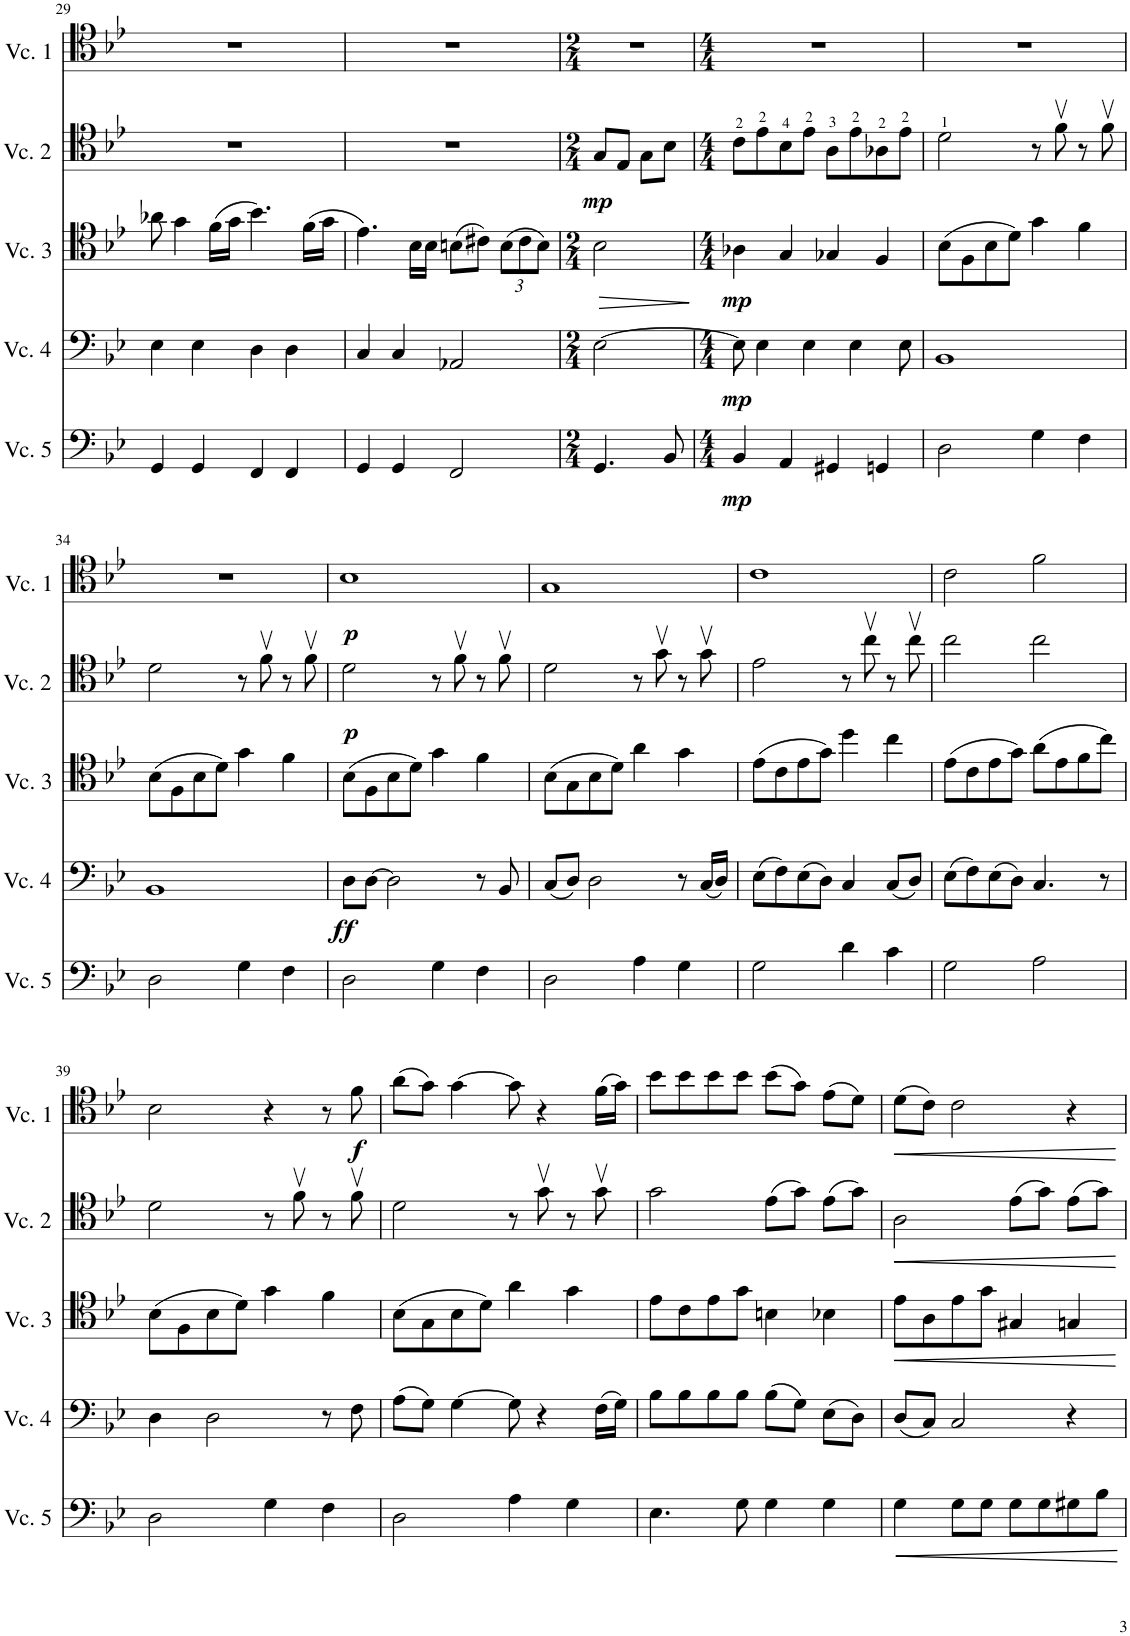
**kern	**dynam	**kern	**dynam	**kern	**dynam	**kern	**dynam	**kern	**dynam
*part5	*part5	*part4	*part4	*part3	*part3	*part2	*part2	*part1	*part1
*staff5	*staff5	*staff4	*staff4	*staff3	*staff3	*staff2	*staff2	*staff1	*staff1
*I"Cello 5	*	*I"Cello 4	*	*I"Cello 3	*	*I"Cello 2	*	*I"Cello 1	*
!!LO:PB:g=z
*clefF4	*	*clefF4	*	*clefC4	*	*clefC4	*	*clefC4	*
*k[b-e-]	*	*k[b-e-]	*	*k[b-e-]	*	*k[b-e-]	*	*k[b-e-]	*
*M4/4	*	*M4/4	*	*M4/4	*	*M4/4	*	*M4/4	*
=29	=29	=29	=29	=29	=29	=29	=29	=29	=29
4GG/	.	4E-\	.	8a-X\	.	1r	.	1r	.
.	.	.	.	4g\	.	.	.	.	.
4GG/	.	4E-\	.	.	.	.	.	.	.
.	.	.	.	(16f\LL	.	.	.	.	.
.	.	.	.	16g\JJ	.	.	.	.	.
4FF/	.	4D\	.	4.b-\)	.	.	.	.	.
4FF/	.	4D\	.	.	.	.	.	.	.
.	.	.	.	(16f\LL	.	.	.	.	.
.	.	.	.	16g\JJ	.	.	.	.	.
=30	=30	=30	=30	=30	=30	=30	=30	=30	=30
4GG/	.	4C/	.	4.e-\)	.	1r	.	1r	.
4GG/	.	4C/	.	.	.	.	.	.	.
.	.	.	.	16B-\LL	.	.	.	.	.
.	.	.	.	16B-\JJ	.	.	.	.	.
2FF/	.	2AA-X/	.	(8Bn\L	.	.	.	.	.
.	.	.	.	8c#X\J)	.	.	.	.	.
*	*	*	*	*Xbrackettup	*	*	*	*	*
.	.	.	.	(12B\L	.	.	.	.	.
.	.	.	.	12c#\	.	.	.	.	.
.	.	.	.	12B\J)	.	.	.	.	.
=31	=31	=31	=31	=31	=31	=31	=31	=31	=31
*M2/4	*	*M2/4	*	*M2/4	*	*M2/4	*	*M2/4	*
!	!	!	!	!	!LO:HP:b	!	!LO:DY:b	!	!
4.GG/	.	[2E-\	.	2B-\	>	8G/L	mp	2r	.
.	.	.	.	.	.	8E-/J	.	.	.
.	.	.	.	.	.	8G\L	.	.	.
8BB-/	.	.	.	.	.	8B-\J	.	.	.
.	.	.	.	.	]	.	.	.	.
=32	=32	=32	=32	=32	=32	=32	=32	=32	=32
*M4/4	*	*M4/4	*	*M4/4	*	*M4/4	*	*M4/4	*
!	!LO:DY:b	!	!LO:DY:b	!	!LO:DY:b	!	!	!	!
4BB-/	mp	8E-\]	mp	4A-X\	mp	8c\L	.	1r	.
.	.	4E-\	.	.	.	8e-\	.	.	.
4AA/	.	.	.	4G/	.	8B-\	.	.	.
.	.	4E-\	.	.	.	8e-\J	.	.	.
4GG#X/	.	.	.	4G-X/	.	8A\L	.	.	.
.	.	4E-\	.	.	.	8e-\	.	.	.
4GGn/	.	.	.	4F/	.	8A-X\	.	.	.
.	.	8E-\	.	.	.	8e-\J	.	.	.
=33	=33	=33	=33	=33	=33	=33	=33	=33	=33
2D\	.	1BB-	.	(8B-\L	.	2d\	.	1r	.
.	.	.	.	8F\	.	.	.	.	.
.	.	.	.	8B-\	.	.	.	.	.
.	.	.	.	8d\J)	.	.	.	.	.
4G\	.	.	.	4g\	.	8r	.	.	.
.	.	.	.	.	.	8fv\	.	.	.
4F\	.	.	.	4f\	.	8r	.	.	.
.	.	.	.	.	.	8fv\	.	.	.
!!LO:LB:g=z
=34	=34	=34	=34	=34	=34	=34	=34	=34	=34
2D\	.	1BB-	.	(8B-\L	.	2d\	.	1r	.
.	.	.	.	8F\	.	.	.	.	.
.	.	.	.	8B-\	.	.	.	.	.
.	.	.	.	8d\J)	.	.	.	.	.
4G\	.	.	.	4g\	.	8r	.	.	.
.	.	.	.	.	.	8fv\	.	.	.
4F\	.	.	.	4f\	.	8r	.	.	.
.	.	.	.	.	.	8fv\	.	.	.
=35	=35	=35	=35	=35	=35	=35	=35	=35	=35
!	!	!	!LO:DY:b	!	!	!	!LO:DY:b	!	!LO:DY:b
2D\	.	8D\L	ff	(8B-\L	.	2d\	p	1B-	p
.	.	[8D\J	.	8F\	.	.	.	.	.
.	.	2D\]	.	8B-\	.	.	.	.	.
.	.	.	.	8d\J)	.	.	.	.	.
4G\	.	.	.	4g\	.	8r	.	.	.
.	.	.	.	.	.	8fv\	.	.	.
4F\	.	8r	.	4f\	.	8r	.	.	.
.	.	8BB-/	.	.	.	8fv\	.	.	.
=36	=36	=36	=36	=36	=36	=36	=36	=36	=36
2D\	.	(8C/L	.	(8B-\L	.	2d\	.	1G	.
.	.	8D/J)	.	8G\	.	.	.	.	.
.	.	2D\	.	8B-\	.	.	.	.	.
.	.	.	.	8d\J)	.	.	.	.	.
4A\	.	.	.	4a\	.	8r	.	.	.
.	.	.	.	.	.	8gv\	.	.	.
4G\	.	8r	.	4g\	.	8r	.	.	.
.	.	(16C/LL	.	.	.	8gv\	.	.	.
.	.	16D/JJ)	.	.	.	.	.	.	.
=37	=37	=37	=37	=37	=37	=37	=37	=37	=37
2G\	.	(8E-\L	.	(8e-\L	.	2e-\	.	1c	.
.	.	8F\)	.	8c\	.	.	.	.	.
.	.	(8E-\	.	8e-\	.	.	.	.	.
.	.	8D\J)	.	8g\J)	.	.	.	.	.
4d\	.	4C/	.	4dd\	.	8r	.	.	.
.	.	.	.	.	.	8ccv\	.	.	.
4c\	.	(8C/L	.	4cc\	.	8r	.	.	.
.	.	8D/J)	.	.	.	8ccv\	.	.	.
=38	=38	=38	=38	=38	=38	=38	=38	=38	=38
2G\	.	(8E-\L	.	(8e-\L	.	2cc\	.	2c\	.
.	.	8F\)	.	8c\	.	.	.	.	.
.	.	(8E-\	.	8e-\	.	.	.	.	.
.	.	8D\J)	.	8g\J)	.	.	.	.	.
2A\	.	4.C/	.	(8a\L	.	2cc\	.	2f\	.
.	.	.	.	8e-\	.	.	.	.	.
.	.	.	.	8f\	.	.	.	.	.
.	.	8r	.	8cc\J)	.	.	.	.	.
!!LO:LB:g=z
=39	=39	=39	=39	=39	=39	=39	=39	=39	=39
2D\	.	4D\	.	(8B-\L	.	2d\	.	2B-\	.
.	.	.	.	8F\	.	.	.	.	.
.	.	2D\	.	8B-\	.	.	.	.	.
.	.	.	.	8d\J)	.	.	.	.	.
4G\	.	.	.	4g\	.	8r	.	4r	.
.	.	.	.	.	.	8fv\	.	.	.
4F\	.	8r	.	4f\	.	8r	.	8r	.
!	!	!	!	!	!	!	!	!	!LO:DY:b
.	.	8F\	.	.	.	8fv\	.	8f\	f
=40	=40	=40	=40	=40	=40	=40	=40	=40	=40
2D\	.	(8A\L	.	(8B-\L	.	2d\	.	(8a\L	.
.	.	8G\J)	.	8G\	.	.	.	8g\J)	.
.	.	[4G\	.	8B-\	.	.	.	[4g\	.
.	.	.	.	8d\J)	.	.	.	.	.
4A\	.	8G\]	.	4a\	.	8r	.	8g\]	.
.	.	4r	.	.	.	8gv\	.	4r	.
4G\	.	.	.	4g\	.	8r	.	.	.
.	.	(16F\LL	.	.	.	8gv\	.	(16f\LL	.
.	.	16G\JJ)	.	.	.	.	.	16g\JJ)	.
=41	=41	=41	=41	=41	=41	=41	=41	=41	=41
4.E-\	.	8B-\L	.	8e-\L	.	2g\	.	8b-\L	.
.	.	8B-\	.	8c\	.	.	.	8b-\	.
.	.	8B-\	.	8e-\	.	.	.	8b-\	.
8G\	.	8B-\J	.	8g\J	.	.	.	8b-\J	.
4G\	.	(8B-\L	.	4Bn\	.	(8e-\L	.	(8b-\L	.
.	.	8G\J)	.	.	.	8g\J)	.	8g\J)	.
4G\	.	(8E-\L	.	4B-X\	.	(8e-\L	.	(8e-\L	.
.	.	8D\J)	.	.	.	8g\J)	.	8d\J)	.
=42	=42	=42	=42	=42	=42	=42	=42	=42	=42
!	!LO:HP:b	!	!	!	!LO:HP:b	!	!LO:HP:b	!	!LO:HP:b
4G\	<	(8D/L	.	8e-\L	<	2A\	<	(8d\L	<
.	.	8C/J)	.	8A\	.	.	.	8c\J)	.
8G\L	.	2C/	.	8e-\	.	.	.	2c\	.
8G\J	.	.	.	8g\J	.	.	.	.	.
8G\L	.	.	.	4G#X/	.	(8e-\L	.	.	.
8G\	.	.	.	.	.	8g\J)	.	.	.
8G#X\	.	4r	.	4Gn/	.	(8e-\L	.	4r	.
8B-\J	.	.	.	.	.	8g\J)	.	.	.
.	[	.	.	.	[	.	[	.	[
=	=	=	=	=	=	=	=	=	=
*-	*-	*-	*-	*-	*-	*-	*-	*-	*-
